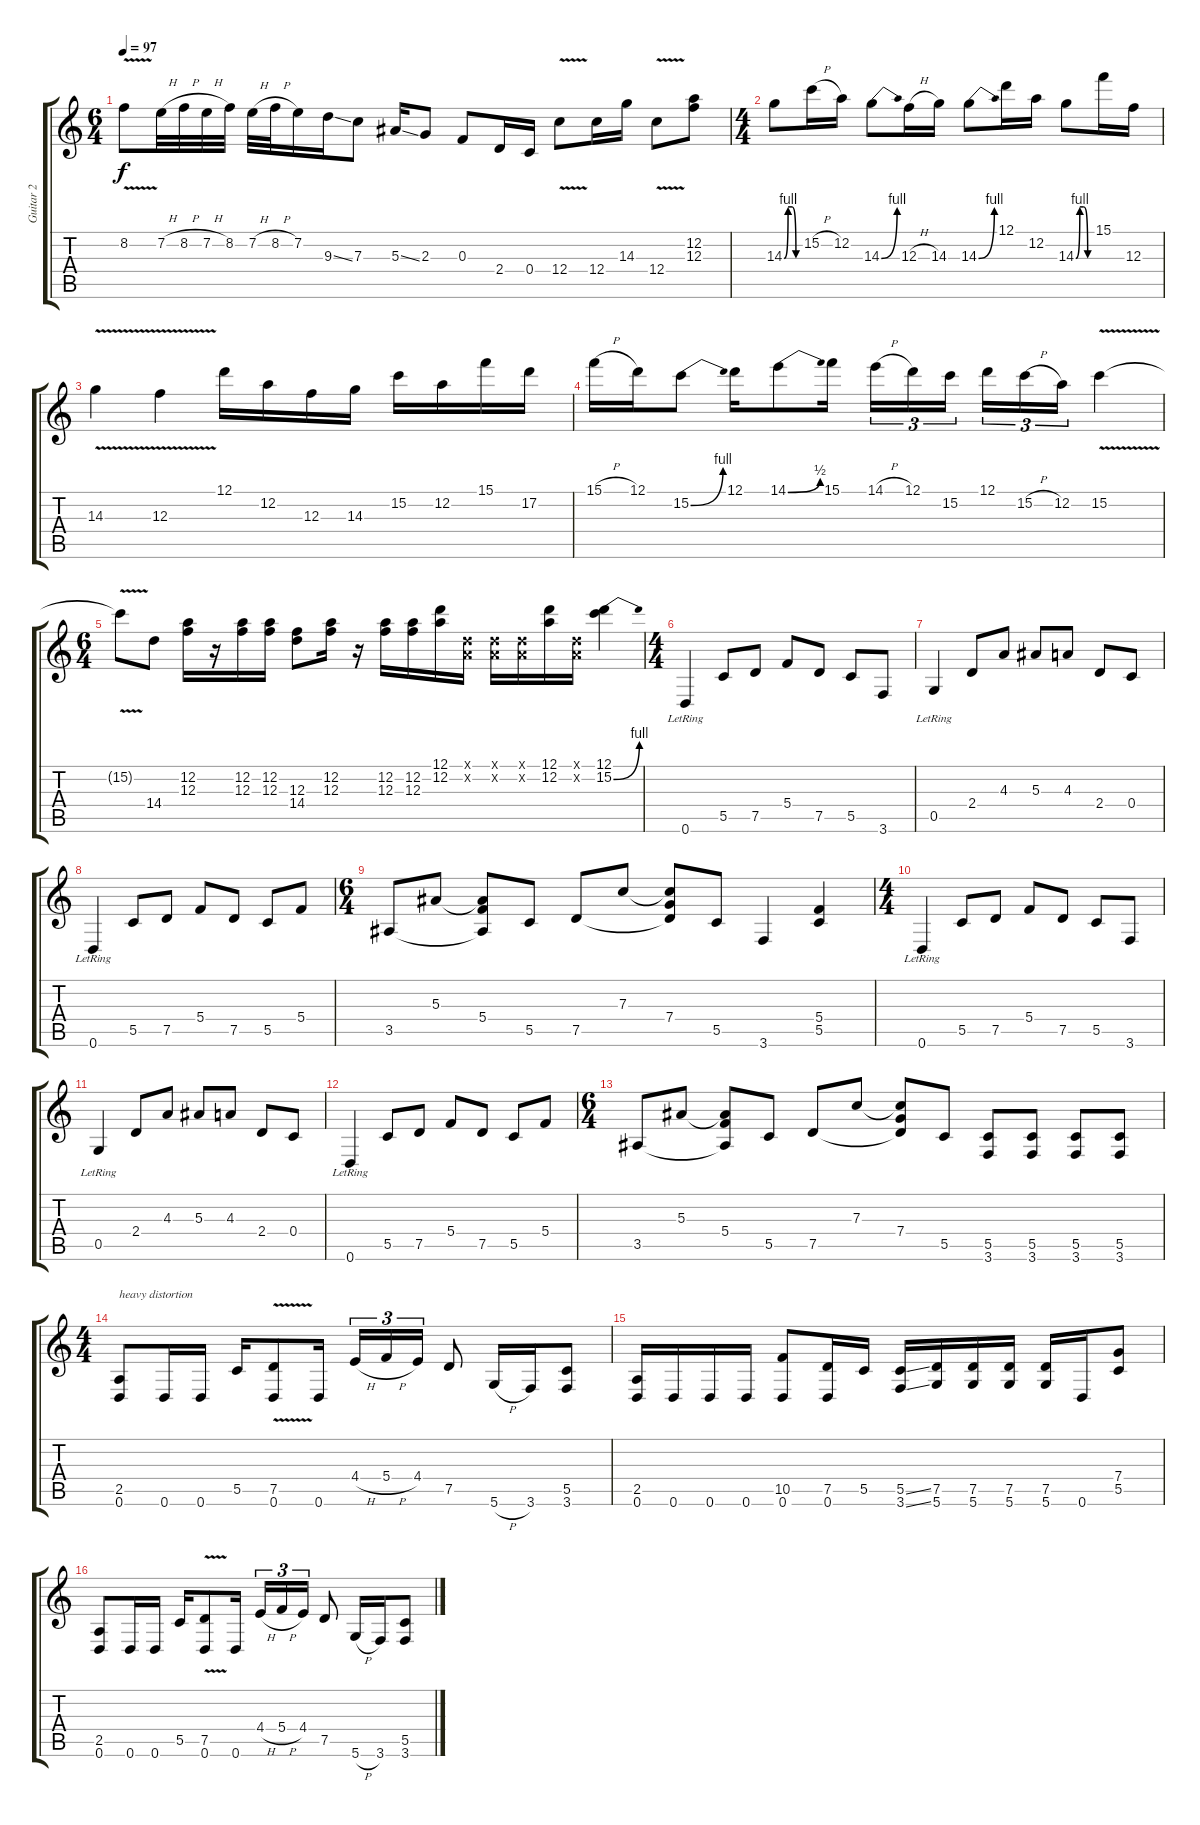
\track ("Guitar 2" "Guitar 2") {instrument overdrivenguitar}
\staff {score tabs}
\tuning (D4 A3 F3 C3 G2 D2) {hide}
\ts (6 4)
\tempo 97
\clef g2
\ks c
8.2{v}.8{dy f} 7.2{h}.32 8.2{h}.32 7.2{h}.32 8.2.32 7.2{h}.32 8.2{h}.32 7.2.16 9.3{ss}.16 7.3.8 5.3{ss}.16 2.3.8 0.3.8 2.4.16 0.4.16 12.4{v}.8 12.4.16 14.3.16 12.4{v}.8 (12.2 12.3).8 |
\ts (4 4)
14.3{be (custom 0 0 15 4 30 4 45 0 60 0)}.8 15.2{h}.16 12.2.16 14.3{be (bend 0 0 60 4)}.8 12.3{h}.16 14.3.16 14.3{be (bend 0 0 60 4)}.8 12.1.16 12.2.16 14.3{be (custom 0 0 15 4 30 4 45 0 60 0)}.8 15.1.16 12.3.16 |
14.3{v}.4 12.3{v}.4 12.1.16 12.2.16 12.3.16 14.3.16 15.2.16 12.2.16 15.1.16 17.2.16 |
15.1{h}.16 12.1.16 15.2{be (bend 0 0 60 4)}.8 12.1.16 14.1{be (bend 0 0 60 2)}.8 15.1.16 14.1{h}.16{tu (3 2)} 12.1.16{tu (3 2)} 15.2.16{tu (3 2)} 12.1.16{tu (3 2)} 15.2{h}.16{tu (3 2)} 12.2.16{tu (3 2)} 15.2{v}.4 |
\ts (6 4)
15.2{t}.8 14.4.8 (12.2 12.3).16 r.16 (12.2 12.3).16 (12.2 12.3).16 (12.3 14.4).8 (12.2 12.3).16 r.16 (12.2 12.3).16 (12.2 12.3).16 (12.1 12.2).16 (0.1{x} 0.2{x}).16 (0.1{x} 0.2{x}).16 (0.1{x} 0.2{x}).16 (12.1 12.2).16 (0.1{x} 0.2{x}).16 (12.1 15.2{be (bend 0 0 60 4)}).4 |
\ts (4 4)
0.6{lr}.4{volume 10 instrument electricguitarmuted} 5.5.8 7.5.8 5.4.8 7.5.8 5.5.8 3.6.8 |
0.5{lr}.4 2.4.8 4.3.8 5.3.8 4.3.8 2.4.8 0.4.8 |
0.6{lr}.4 5.5.8 7.5.8 5.4.8 7.5.8 5.5.8 5.4.8 |
\ts (6 4)
3.5.8 5.3.8 (5.3{t} 5.4 3.5{t}).8 5.5.8 7.5.8 7.3.8 (7.3{t} 7.4 7.5{t}).8 5.5.8 3.6.4 (5.4 5.5).4 |
\ts (4 4)
0.6{lr}.4 5.5.8 7.5.8 5.4.8 7.5.8 5.5.8 3.6.8 |
0.5{lr}.4 2.4.8 4.3.8 5.3.8 4.3.8 2.4.8 0.4.8 |
0.6{lr}.4 5.5.8 7.5.8 5.4.8 7.5.8 5.5.8 5.4.8 |
\ts (6 4)
3.5.8 5.3.8 (5.3{t} 5.4 3.5{t}).8 5.5.8 7.5.8 7.3.8 (7.3{t} 7.4 7.5{t}).8 5.5.8 (5.5 3.6).8{volume 15 instrument distortionguitar} (5.5 3.6).8 (5.5 3.6).8 (5.5 3.6).8 |
\ts (4 4)
(2.5 0.6).8{txt "heavy distortion"} 0.6.16 0.6.16 5.5.16 (7.5{v} 0.6{v}).8 0.6.16 4.4{h}.16{tu (3 2)} 5.4{h}.16{tu (3 2)} 4.4.16{tu (3 2)} 7.5.8 5.6{h}.16 3.6.16 (5.5 3.6).8 |
(2.5 0.6).16 0.6.16 0.6.16 0.6.16 (10.5 0.6).8 (7.5 0.6).16 5.5.16 (5.5{ss} 3.6{ss}).16 (7.5 5.6).16 (7.5 5.6).16 (7.5 5.6).16 (7.5 5.6).16 0.6.16 (7.4 5.5).8 |
(2.5 0.6).8 0.6.16 0.6.16 5.5.16 (7.5{v} 0.6{v}).8 0.6.16 4.4{h}.16{tu (3 2)} 5.4{h}.16{tu (3 2)} 4.4.16{tu (3 2)} 7.5.8 5.6{h}.16 3.6.16 (5.5 3.6).8
